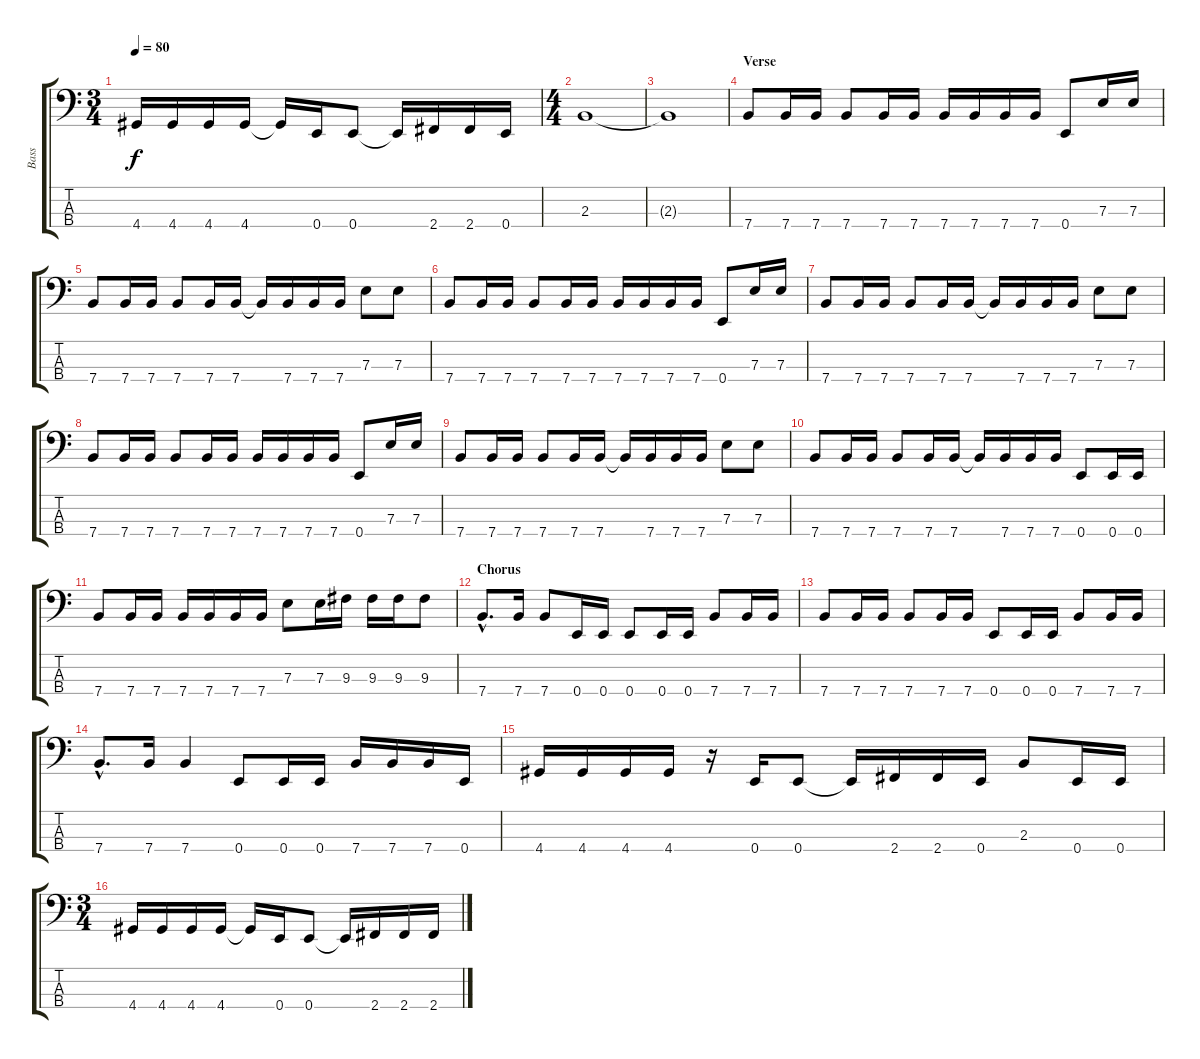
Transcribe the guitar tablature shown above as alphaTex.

\track ("Bass" "Bass") {instrument electricbasspick}
\staff {score tabs}
\tuning (G2 D2 A1 E1) {hide}
\ts (3 4)
\tempo 80
\clef f4
\ks c
4.4.16{dy f} 4.4.16 4.4.16 4.4.16 4.4{t}.16 0.4.16 0.4.8 0.4{t}.16 2.4.16 2.4.16 0.4.16 |
\ts (4 4)
2.3.1 |
2.3{t}.1 |
\section ("" "Verse")
7.4.8 7.4.16 7.4.16 7.4.8 7.4.16 7.4.16 7.4.16 7.4.16 7.4.16 7.4.16 0.4.8 7.3.16 7.3.16 |
7.4.8 7.4.16 7.4.16 7.4.8 7.4.16 7.4.16 7.4{t}.16 7.4.16 7.4.16 7.4.16 7.3.8 7.3.8 |
7.4.8 7.4.16 7.4.16 7.4.8 7.4.16 7.4.16 7.4.16 7.4.16 7.4.16 7.4.16 0.4.8 7.3.16 7.3.16 |
7.4.8 7.4.16 7.4.16 7.4.8 7.4.16 7.4.16 7.4{t}.16 7.4.16 7.4.16 7.4.16 7.3.8 7.3.8 |
7.4.8 7.4.16 7.4.16 7.4.8 7.4.16 7.4.16 7.4.16 7.4.16 7.4.16 7.4.16 0.4.8 7.3.16 7.3.16 |
7.4.8 7.4.16 7.4.16 7.4.8 7.4.16 7.4.16 7.4{t}.16 7.4.16 7.4.16 7.4.16 7.3.8 7.3.8 |
7.4.8 7.4.16 7.4.16 7.4.8 7.4.16 7.4.16 7.4{t}.16 7.4.16 7.4.16 7.4.16 0.4.8 0.4.16 0.4.16 |
7.4.8 7.4.16 7.4.16 7.4.16 7.4.16 7.4.16 7.4.16 7.3.8 7.3.16 9.3.16 9.3.16 9.3.16 9.3.8 |
\section ("" "Chorus")
7.4{hac}.8{d} 7.4.16 7.4.8 0.4.16 0.4.16 0.4.8 0.4.16 0.4.16 7.4.8 7.4.16 7.4.16 |
7.4.8 7.4.16 7.4.16 7.4.8 7.4.16 7.4.16 0.4.8 0.4.16 0.4.16 7.4.8 7.4.16 7.4.16 |
7.4{hac}.8{d} 7.4.16 7.4.4 0.4.8 0.4.16 0.4.16 7.4.16 7.4.16 7.4.16 0.4.16 |
4.4.16 4.4.16 4.4.16 4.4.16 r.16 0.4.16 0.4.8 0.4{t}.16 2.4.16 2.4.16 0.4.16 2.3.8 0.4.16 0.4.16 |
\ts (3 4)
4.4.16 4.4.16 4.4.16 4.4.16 4.4{t}.16 0.4.16 0.4.8 0.4{t}.16 2.4.16 2.4.16 2.4.16
